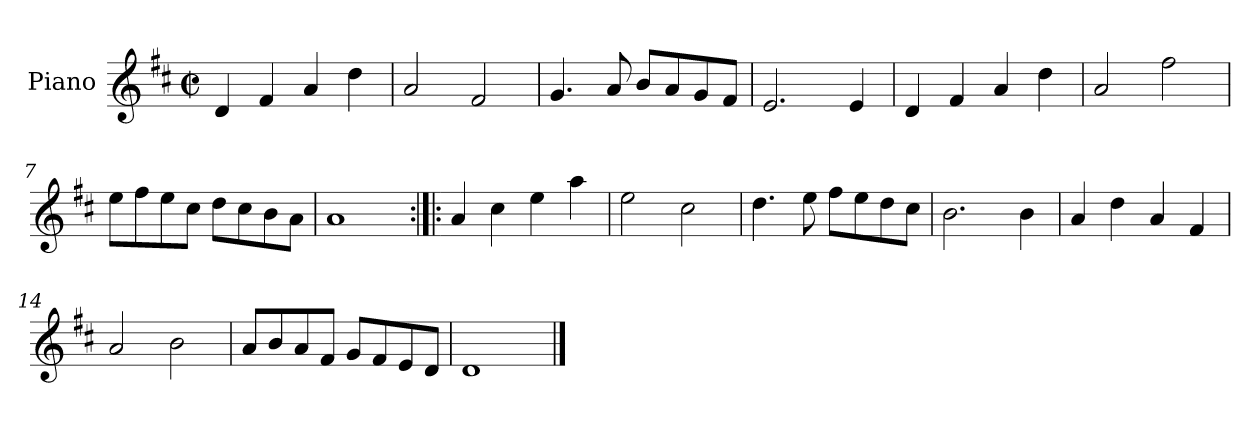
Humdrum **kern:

**kern
*part1
*staff1
*I"Piano
*I'Pno.
*clefG2
*k[f#c#]
*M2/2
*met(c|)
=1
4d/
4f#/
4a/
4dd\
=2
2a/
2f#/
=3
4.g/
8a/
8b/L
8a/
8g/
8f#/J
=4
2.e/
4e/
=5
4d/
4f#/
4a/
4dd\
=6
2a/
2ff#\
=7
8ee\L
8ff#\
8ee\
8cc#\J
8dd\L
8cc#\
8b\
8a\J
=8
1a
=9:|!|:
4a/
4cc#\
4ee\
4aa\
=10
2ee\
2cc#\
=11
4.dd\
8ee\
8ff#\L
8ee\
8dd\
8cc#\J
=12
2.b\
4b\
=13
4a/
4dd\
4a/
4f#/
=14
2a/
2b\
=15
8a/L
8b/
8a/
8f#/J
8g/L
8f#/
8e/
8d/J
=16
1d
==
*-
